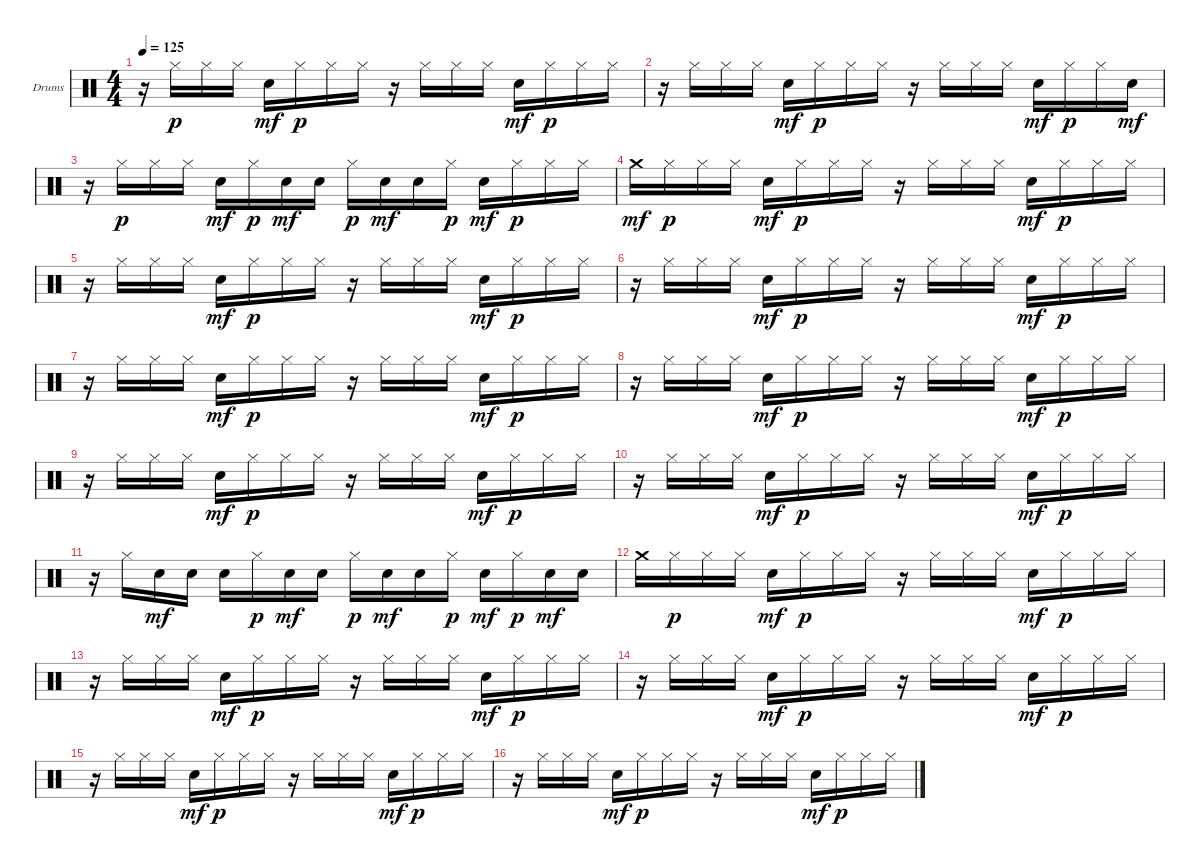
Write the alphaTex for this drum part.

\defaultSystemsLayout 4
\bracketExtendMode groupsimilarinstruments
\firstSystemTrackNameOrientation horizontal
\otherSystemsTrackNameOrientation horizontal
\track ("Drumkit" "Drums") {instrument percussion}
\staff {score}
\articulation defaults
\ts (4 4)
\tempo 125
\clef neutral
\scale
0.333333
\ks c
r.16{dy p} "Hi-Hat (closed)".16 "Hi-Hat (closed)".16 "Hi-Hat (closed)".16 "Snare (hit) 2".16{dy mf} "Hi-Hat (closed)".16{dy p} "Hi-Hat (closed)".16 "Hi-Hat (closed)".16 r.16 "Hi-Hat (closed)".16 "Hi-Hat (closed)".16 "Hi-Hat (closed)".16 "Snare (hit) 2".16{dy mf} "Hi-Hat (closed)".16{dy p} "Hi-Hat (closed)".16 "Hi-Hat (closed)".16 |
\scale
0.333333 r.16 "Hi-Hat (closed)".16 "Hi-Hat (closed)".16 "Hi-Hat (closed)".16 "Snare (hit) 2".16{dy mf} "Hi-Hat (closed)".16{dy p} "Hi-Hat (closed)".16 "Hi-Hat (closed)".16 r.16 "Hi-Hat (closed)".16 "Hi-Hat (closed)".16 "Hi-Hat (closed)".16 "Snare (hit) 2".16{dy mf} "Hi-Hat (closed)".16{dy p} "Hi-Hat (closed)".16 "Snare (hit) 2".16{dy mf} |
\scale
0.333333 r.16 "Hi-Hat (closed)".16{dy p} "Hi-Hat (closed)".16 "Hi-Hat (closed)".16 "Snare (hit) 2".16{dy mf} "Hi-Hat (closed)".16{dy p} "Snare (hit) 2".16{dy mf} "Snare (hit) 2".16 "Hi-Hat (closed)".16{dy p} "Snare (hit) 2".16{dy mf} "Snare (hit) 2".16 "Hi-Hat (closed)".16{dy p} "Snare (hit) 2".16{dy mf} "Hi-Hat (closed)".16{dy p} "Hi-Hat (closed)".16 "Hi-Hat (closed)".16 |
\scale
0.333333 "Crash medium (hit)".16{dy mf} "Hi-Hat (closed)".16{dy p} "Hi-Hat (closed)".16 "Hi-Hat (closed)".16 "Snare (hit) 2".16{dy mf} "Hi-Hat (closed)".16{dy p} "Hi-Hat (closed)".16 "Hi-Hat (closed)".16 r.16 "Hi-Hat (closed)".16 "Hi-Hat (closed)".16 "Hi-Hat (closed)".16 "Snare (hit) 2".16{dy mf} "Hi-Hat (closed)".16{dy p} "Hi-Hat (closed)".16 "Hi-Hat (closed)".16 |
\scale
0.333333 r.16 "Hi-Hat (closed)".16 "Hi-Hat (closed)".16 "Hi-Hat (closed)".16 "Snare (hit) 2".16{dy mf} "Hi-Hat (closed)".16{dy p} "Hi-Hat (closed)".16 "Hi-Hat (closed)".16 r.16 "Hi-Hat (closed)".16 "Hi-Hat (closed)".16 "Hi-Hat (closed)".16 "Snare (hit) 2".16{dy mf} "Hi-Hat (closed)".16{dy p} "Hi-Hat (closed)".16 "Hi-Hat (closed)".16 |
\scale
0.333333 r.16 "Hi-Hat (closed)".16 "Hi-Hat (closed)".16 "Hi-Hat (closed)".16 "Snare (hit) 2".16{dy mf} "Hi-Hat (closed)".16{dy p} "Hi-Hat (closed)".16 "Hi-Hat (closed)".16 r.16 "Hi-Hat (closed)".16 "Hi-Hat (closed)".16 "Hi-Hat (closed)".16 "Snare (hit) 2".16{dy mf} "Hi-Hat (closed)".16{dy p} "Hi-Hat (closed)".16 "Hi-Hat (closed)".16 |
\scale
0.333333 r.16 "Hi-Hat (closed)".16 "Hi-Hat (closed)".16 "Hi-Hat (closed)".16 "Snare (hit) 2".16{dy mf} "Hi-Hat (closed)".16{dy p} "Hi-Hat (closed)".16 "Hi-Hat (closed)".16 r.16 "Hi-Hat (closed)".16 "Hi-Hat (closed)".16 "Hi-Hat (closed)".16 "Snare (hit) 2".16{dy mf} "Hi-Hat (closed)".16{dy p} "Hi-Hat (closed)".16 "Hi-Hat (closed)".16 |
\scale
0.333333 r.16 "Hi-Hat (closed)".16 "Hi-Hat (closed)".16 "Hi-Hat (closed)".16 "Snare (hit) 2".16{dy mf} "Hi-Hat (closed)".16{dy p} "Hi-Hat (closed)".16 "Hi-Hat (closed)".16 r.16 "Hi-Hat (closed)".16 "Hi-Hat (closed)".16 "Hi-Hat (closed)".16 "Snare (hit) 2".16{dy mf} "Hi-Hat (closed)".16{dy p} "Hi-Hat (closed)".16 "Hi-Hat (closed)".16 |
\scale
0.333333 r.16 "Hi-Hat (closed)".16 "Hi-Hat (closed)".16 "Hi-Hat (closed)".16 "Snare (hit) 2".16{dy mf} "Hi-Hat (closed)".16{dy p} "Hi-Hat (closed)".16 "Hi-Hat (closed)".16 r.16 "Hi-Hat (closed)".16 "Hi-Hat (closed)".16 "Hi-Hat (closed)".16 "Snare (hit) 2".16{dy mf} "Hi-Hat (closed)".16{dy p} "Hi-Hat (closed)".16 "Hi-Hat (closed)".16 |
\scale
0.333333 r.16 "Hi-Hat (closed)".16 "Hi-Hat (closed)".16 "Hi-Hat (closed)".16 "Snare (hit) 2".16{dy mf} "Hi-Hat (closed)".16{dy p} "Hi-Hat (closed)".16 "Hi-Hat (closed)".16 r.16 "Hi-Hat (closed)".16 "Hi-Hat (closed)".16 "Hi-Hat (closed)".16 "Snare (hit) 2".16{dy mf} "Hi-Hat (closed)".16{dy p} "Hi-Hat (closed)".16 "Hi-Hat (closed)".16 |
\scale
0.333333 r.16 "Hi-Hat (closed)".16 "Snare (hit) 2".16{dy mf} "Snare (hit) 2".16 "Snare (hit) 2".16 "Hi-Hat (closed)".16{dy p} "Snare (hit) 2".16{dy mf} "Snare (hit) 2".16 "Hi-Hat (closed)".16{dy p} "Snare (hit) 2".16{dy mf} "Snare (hit) 2".16 "Hi-Hat (closed)".16{dy p} "Snare (hit) 2".16{dy mf} "Hi-Hat (closed)".16{dy p} "Snare (hit) 2".16{dy mf} "Snare (hit) 2".16 |
\scale
0.333333 "Crash medium (hit)".16 "Hi-Hat (closed)".16{dy p} "Hi-Hat (closed)".16 "Hi-Hat (closed)".16 "Snare (hit) 2".16{dy mf} "Hi-Hat (closed)".16{dy p} "Hi-Hat (closed)".16 "Hi-Hat (closed)".16 r.16 "Hi-Hat (closed)".16 "Hi-Hat (closed)".16 "Hi-Hat (closed)".16 "Snare (hit) 2".16{dy mf} "Hi-Hat (closed)".16{dy p} "Hi-Hat (closed)".16 "Hi-Hat (closed)".16 |
\scale
0.333333 r.16 "Hi-Hat (closed)".16 "Hi-Hat (closed)".16 "Hi-Hat (closed)".16 "Snare (hit) 2".16{dy mf} "Hi-Hat (closed)".16{dy p} "Hi-Hat (closed)".16 "Hi-Hat (closed)".16 r.16 "Hi-Hat (closed)".16 "Hi-Hat (closed)".16 "Hi-Hat (closed)".16 "Snare (hit) 2".16{dy mf} "Hi-Hat (closed)".16{dy p} "Hi-Hat (closed)".16 "Hi-Hat (closed)".16 |
\scale
0.333333 r.16 "Hi-Hat (closed)".16 "Hi-Hat (closed)".16 "Hi-Hat (closed)".16 "Snare (hit) 2".16{dy mf} "Hi-Hat (closed)".16{dy p} "Hi-Hat (closed)".16 "Hi-Hat (closed)".16 r.16 "Hi-Hat (closed)".16 "Hi-Hat (closed)".16 "Hi-Hat (closed)".16 "Snare (hit) 2".16{dy mf} "Hi-Hat (closed)".16{dy p} "Hi-Hat (closed)".16 "Hi-Hat (closed)".16 |
\scale
0.333333 r.16 "Hi-Hat (closed)".16 "Hi-Hat (closed)".16 "Hi-Hat (closed)".16 "Snare (hit) 2".16{dy mf} "Hi-Hat (closed)".16{dy p} "Hi-Hat (closed)".16 "Hi-Hat (closed)".16 r.16 "Hi-Hat (closed)".16 "Hi-Hat (closed)".16 "Hi-Hat (closed)".16 "Snare (hit) 2".16{dy mf} "Hi-Hat (closed)".16{dy p} "Hi-Hat (closed)".16 "Hi-Hat (closed)".16 |
\scale
0.333333 r.16 "Hi-Hat (closed)".16 "Hi-Hat (closed)".16 "Hi-Hat (closed)".16 "Snare (hit) 2".16{dy mf} "Hi-Hat (closed)".16{dy p} "Hi-Hat (closed)".16 "Hi-Hat (closed)".16 r.16 "Hi-Hat (closed)".16 "Hi-Hat (closed)".16 "Hi-Hat (closed)".16 "Snare (hit) 2".16{dy mf} "Hi-Hat (closed)".16{dy p} "Hi-Hat (closed)".16 "Hi-Hat (closed)".16
